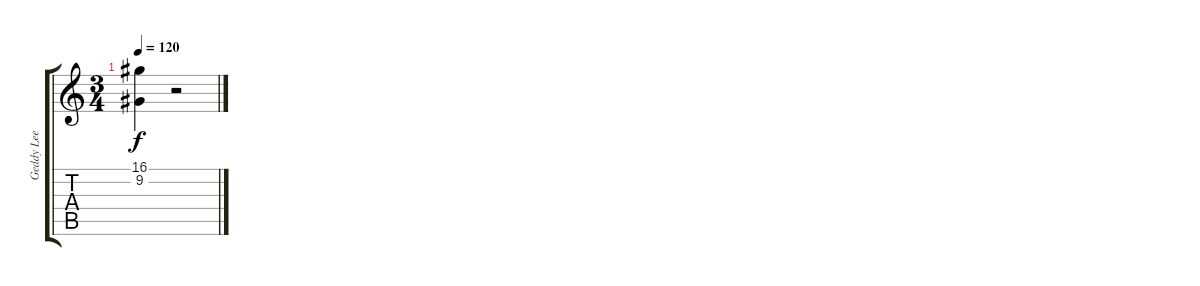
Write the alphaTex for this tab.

\track ("Geddy Lee - Keyboard" "Geddy Lee ") {instrument stringensemble1}
\staff {score tabs}
\tuning (E4 B3 G3 D3 A2 E2) {hide}
\ts (3 4)
\tempo 120
\clef g2
\ks c
(16.1{t} 9.2{t}).4{dy f} r.2
